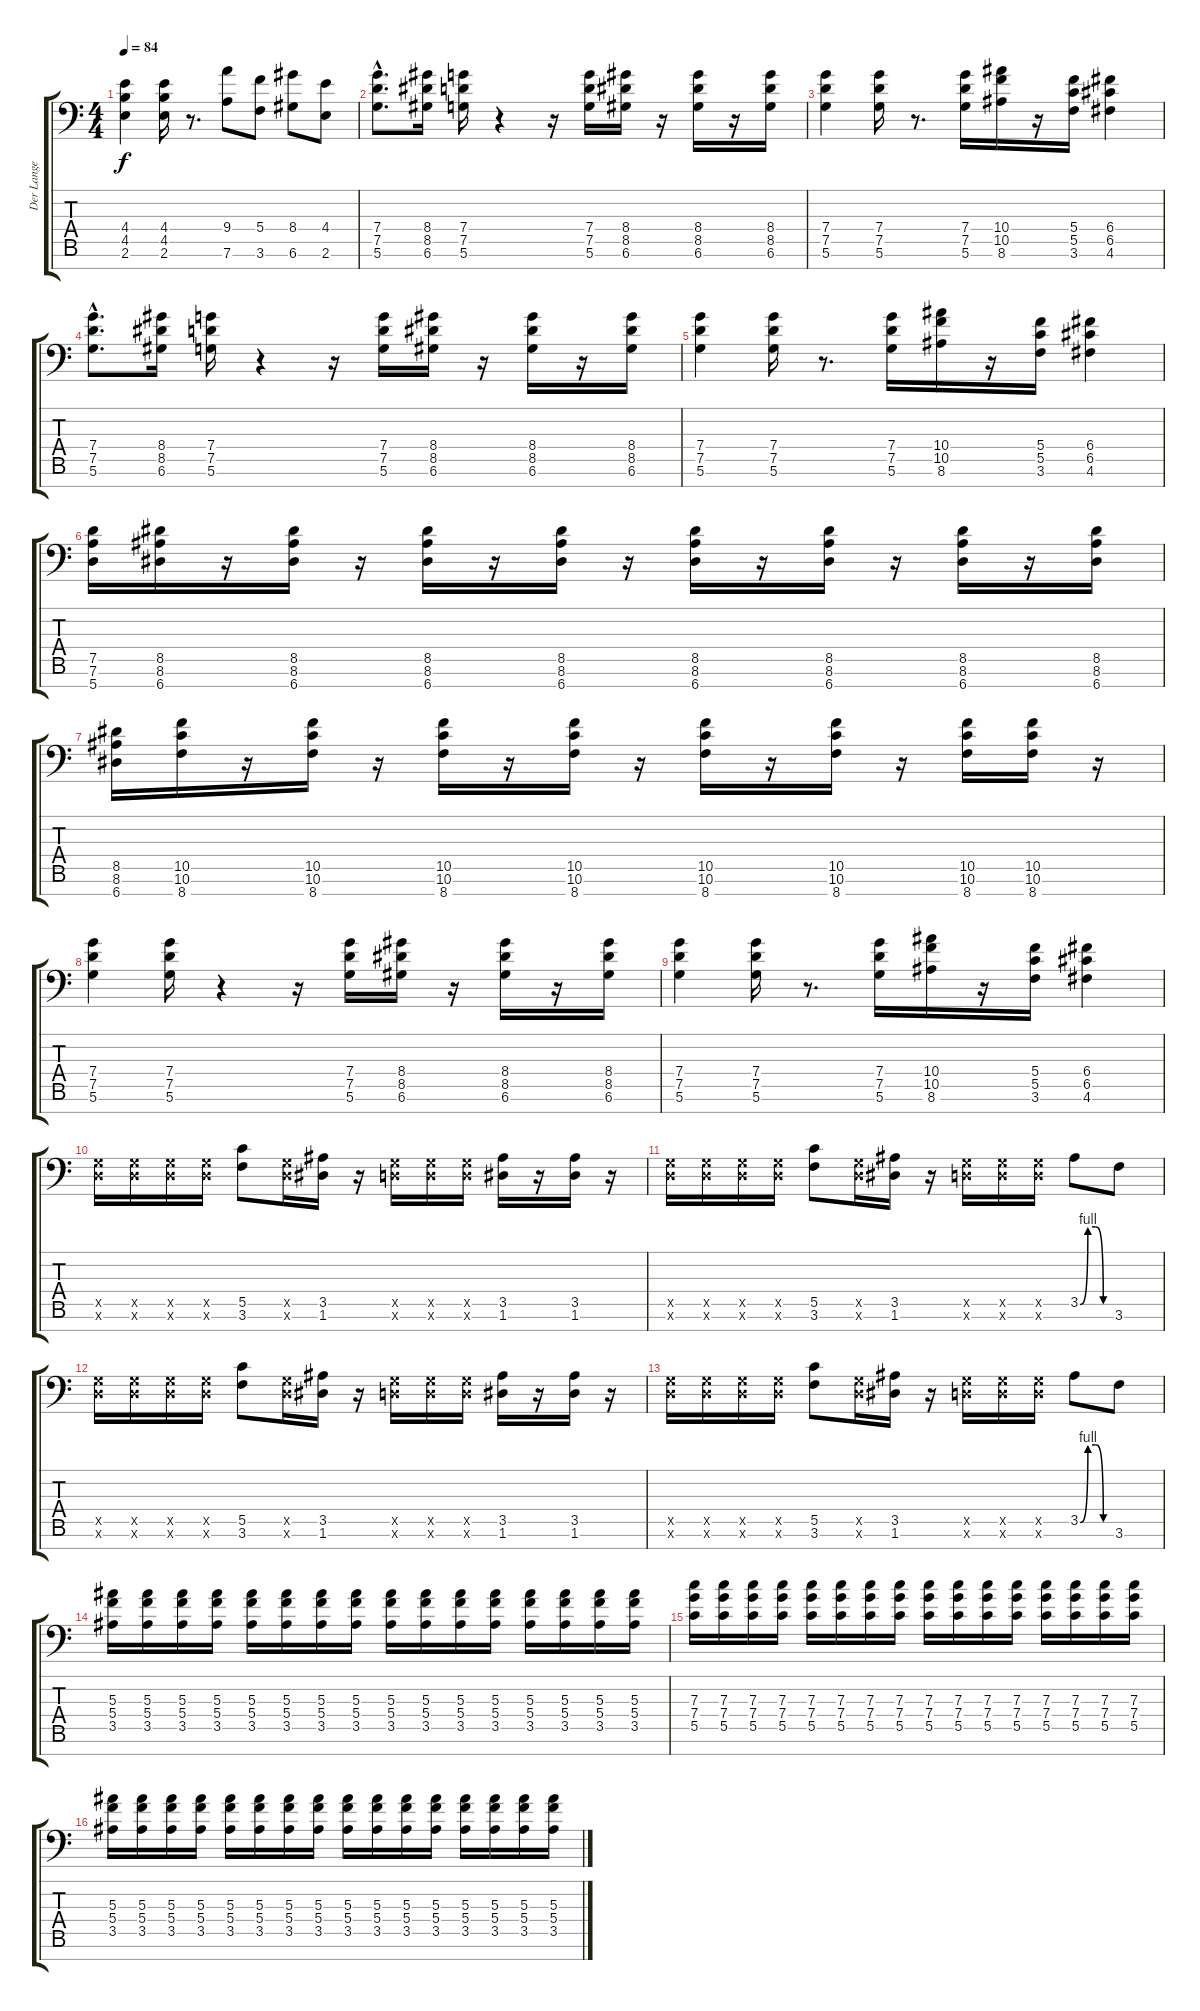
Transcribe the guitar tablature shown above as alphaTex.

\track ("Der Lange" "Der Lange") {instrument distortionguitar}
\staff {score tabs}
\tuning (D4 A3 F3 C3 G2 D2 A1) {hide}
\ts (4 4)
\tempo 84
\clef f4
\ks c
(4.4 4.5 2.6).4{dy f} (4.4 4.5 2.6).16 r.8{d} (9.4 7.6).8 (5.4 3.6).8 (8.4 6.6).8 (4.4 2.6).8 |
(7.4{hac} 7.5{hac} 5.6{hac}).8{d} (8.4 8.5 6.6).16 (7.4 7.5 5.6).16 r.4 r.16 (7.4 7.5 5.6).16 (8.4 8.5 6.6).16 r.16 (8.4 8.5 6.6).16 r.16 (8.4 8.5 6.6).16 |
(7.4 7.5 5.6).4 (7.4 7.5 5.6).16 r.8{d} (7.4 7.5 5.6).16 (10.4 10.5 8.6).16 r.16 (5.4 5.5 3.6).16 (6.4 6.5 4.6).4 |
(7.4{hac} 7.5{hac} 5.6{hac}).8{d} (8.4 8.5 6.6).16 (7.4 7.5 5.6).16 r.4 r.16 (7.4 7.5 5.6).16 (8.4 8.5 6.6).16 r.16 (8.4 8.5 6.6).16 r.16 (8.4 8.5 6.6).16 |
(7.4 7.5 5.6).4 (7.4 7.5 5.6).16 r.8{d} (7.4 7.5 5.6).16 (10.4 10.5 8.6).16 r.16 (5.4 5.5 3.6).16 (6.4 6.5 4.6).4 |
(7.5 7.6 5.7).16 (8.5 8.6 6.7).16 r.16 (8.5 8.6 6.7).16 r.16 (8.5 8.6 6.7).16 r.16 (8.5 8.6 6.7).16 r.16 (8.5 8.6 6.7).16 r.16 (8.5 8.6 6.7).16 r.16 (8.5 8.6 6.7).16 r.16 (8.5 8.6 6.7).16 |
(8.5 8.6 6.7).16 (10.5 10.6 8.7).16 r.16 (10.5 10.6 8.7).16 r.16 (10.5 10.6 8.7).16 r.16 (10.5 10.6 8.7).16 r.16 (10.5 10.6 8.7).16 r.16 (10.5 10.6 8.7).16 r.16 (10.5 10.6 8.7).16 (10.5 10.6 8.7).16 r.16 |
(7.4 7.5 5.6).4 (7.4 7.5 5.6).16 r.4 r.16 (7.4 7.5 5.6).16 (8.4 8.5 6.6).16 r.16 (8.4 8.5 6.6).16 r.16 (8.4 8.5 6.6).16 |
(7.4 7.5 5.6).4 (7.4 7.5 5.6).16 r.8{d} (7.4 7.5 5.6).16 (10.4 10.5 8.6).16 r.16 (5.4 5.5 3.6).16 (6.4 6.5 4.6).4 |
(0.5{x} 0.6{x}).16 (0.5{x} 0.6{x}).16 (0.5{x} 0.6{x}).16 (0.5{x} 0.6{x}).16 (5.5 3.6).8 (0.5{x} 0.6{x}).16 (3.5 1.6).16 r.16 (0.5{x} 0.6{x}).16 (0.5{x} 0.6{x}).16 (0.5{x} 0.6{x}).16 (3.5 1.6).16 r.16 (3.5 1.6).16 r.16 |
(0.5{x} 0.6{x}).16 (0.5{x} 0.6{x}).16 (0.5{x} 0.6{x}).16 (0.5{x} 0.6{x}).16 (5.5 3.6).8 (0.5{x} 0.6{x}).16 (3.5 1.6).16 r.16 (0.5{x} 0.6{x}).16 (0.5{x} 0.6{x}).16 (0.5{x} 0.6{x}).16 3.5{be (custom 0 0 15 4 30 4 45 0 60 0)}.8 3.6.8 |
(0.5{x} 0.6{x}).16 (0.5{x} 0.6{x}).16 (0.5{x} 0.6{x}).16 (0.5{x} 0.6{x}).16 (5.5 3.6).8 (0.5{x} 0.6{x}).16 (3.5 1.6).16 r.16 (0.5{x} 0.6{x}).16 (0.5{x} 0.6{x}).16 (0.5{x} 0.6{x}).16 (3.5 1.6).16 r.16 (3.5 1.6).16 r.16 |
(0.5{x} 0.6{x}).16 (0.5{x} 0.6{x}).16 (0.5{x} 0.6{x}).16 (0.5{x} 0.6{x}).16 (5.5 3.6).8 (0.5{x} 0.6{x}).16 (3.5 1.6).16 r.16 (0.5{x} 0.6{x}).16 (0.5{x} 0.6{x}).16 (0.5{x} 0.6{x}).16 3.5{be (custom 0 0 15 4 30 4 45 0 60 0)}.8 3.6.8 |
(5.3 5.4 3.5).16 (5.3 5.4 3.5).16 (5.3 5.4 3.5).16 (5.3 5.4 3.5).16 (5.3 5.4 3.5).16 (5.3 5.4 3.5).16 (5.3 5.4 3.5).16 (5.3 5.4 3.5).16 (5.3 5.4 3.5).16 (5.3 5.4 3.5).16 (5.3 5.4 3.5).16 (5.3 5.4 3.5).16 (5.3 5.4 3.5).16 (5.3 5.4 3.5).16 (5.3 5.4 3.5).16 (5.3 5.4 3.5).16 |
(7.3 7.4 5.5).16 (7.3 7.4 5.5).16 (7.3 7.4 5.5).16 (7.3 7.4 5.5).16 (7.3 7.4 5.5).16 (7.3 7.4 5.5).16 (7.3 7.4 5.5).16 (7.3 7.4 5.5).16 (7.3 7.4 5.5).16 (7.3 7.4 5.5).16 (7.3 7.4 5.5).16 (7.3 7.4 5.5).16 (7.3 7.4 5.5).16 (7.3 7.4 5.5).16 (7.3 7.4 5.5).16 (7.3 7.4 5.5).16 |
(5.3 5.4 3.5).16 (5.3 5.4 3.5).16 (5.3 5.4 3.5).16 (5.3 5.4 3.5).16 (5.3 5.4 3.5).16 (5.3 5.4 3.5).16 (5.3 5.4 3.5).16 (5.3 5.4 3.5).16 (5.3 5.4 3.5).16 (5.3 5.4 3.5).16 (5.3 5.4 3.5).16 (5.3 5.4 3.5).16 (5.3 5.4 3.5).16 (5.3 5.4 3.5).16 (5.3 5.4 3.5).16 (5.3 5.4 3.5).16
